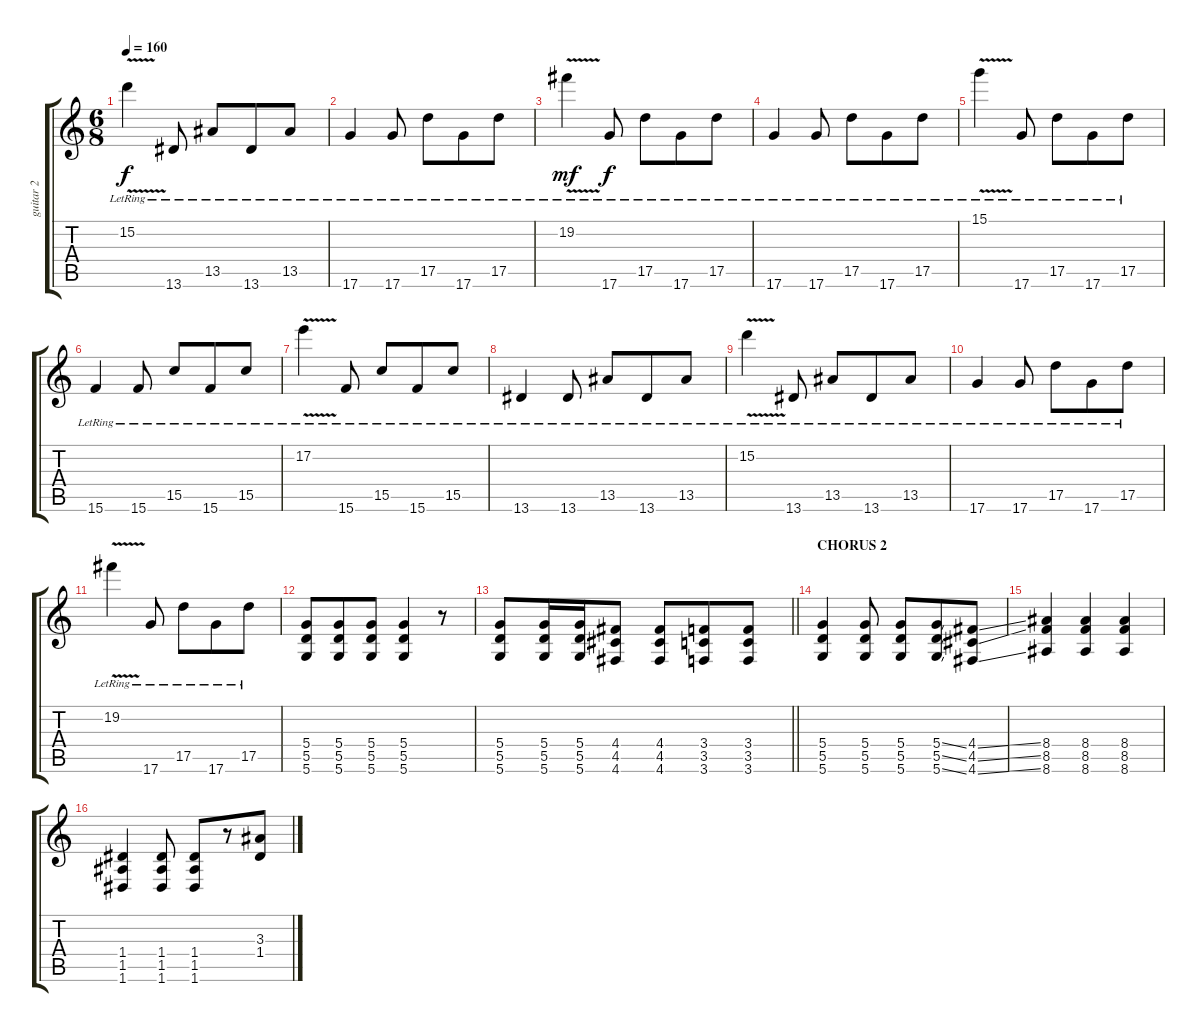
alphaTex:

\track ("guitar 2" "guitar 2") {instrument acousticguitarsteel}
\staff {score tabs}
\tuning (E4 B3 G3 D3 A2 D2) {hide}
\ts (6 8)
\tempo 160
\clef g2
\ks c
15.2{v lr}.4{dy f} 13.6{lr}.8 13.5{lr}.8 13.6{lr}.8 13.5{lr}.8 |
17.6{lr}.4 17.6{lr}.8 17.5{lr}.8 17.6{lr}.8 17.5{lr}.8 |
19.2{v lr}.4{dy mf} 17.6{lr}.8{dy f} 17.5{lr}.8 17.6{lr}.8 17.5{lr}.8 |
17.6{lr}.4 17.6{lr}.8 17.5{lr}.8 17.6{lr}.8 17.5{lr}.8 |
15.1{v lr}.4 17.6{lr}.8 17.5{lr}.8 17.6{lr}.8 17.5{lr}.8 |
15.6{lr}.4 15.6{lr}.8 15.5{lr}.8 15.6{lr}.8 15.5{lr}.8 |
17.2{v lr}.4 15.6{lr}.8 15.5{lr}.8 15.6{lr}.8 15.5{lr}.8 |
13.6{lr}.4 13.6{lr}.8 13.5{lr}.8 13.6{lr}.8 13.5{lr}.8 |
15.2{v lr}.4 13.6{lr}.8 13.5{lr}.8 13.6{lr}.8 13.5{lr}.8 |
17.6{lr}.4 17.6{lr}.8 17.5{lr}.8 17.6{lr}.8 17.5{lr}.8 |
19.2{v lr}.4 17.6{lr}.8 17.5{lr}.8 17.6{lr}.8 17.5{lr}.8 |
(5.4 5.5 5.6).8{instrument overdrivenguitar} (5.4 5.5 5.6).8 (5.4 5.5 5.6).8 (5.4 5.5 5.6).4 r.8 |
\barLineRight lightlight
(5.4 5.5 5.6).8 (5.4 5.5 5.6).16 (5.4 5.5 5.6).16 (4.4 4.5 4.6).8 (4.4 4.5 4.6).8 (3.4 3.5 3.6).8 (3.4 3.5 3.6).8 |
\section ("" "CHORUS 2")
(5.4 5.5 5.6).4 (5.4 5.5 5.6).8 (5.4 5.5 5.6).8 (5.4{ss} 5.5{ss} 5.6{ss}).8 (4.4{ss} 4.5{ss} 4.6{ss}).8 |
(8.4 8.5 8.6).4 (8.4 8.5 8.6).4 (8.4 8.5 8.6).4 |
(1.4 1.5 1.6).4 (1.4 1.5 1.6).8 (1.4 1.5 1.6).8 r.8 (3.3 1.4).8
